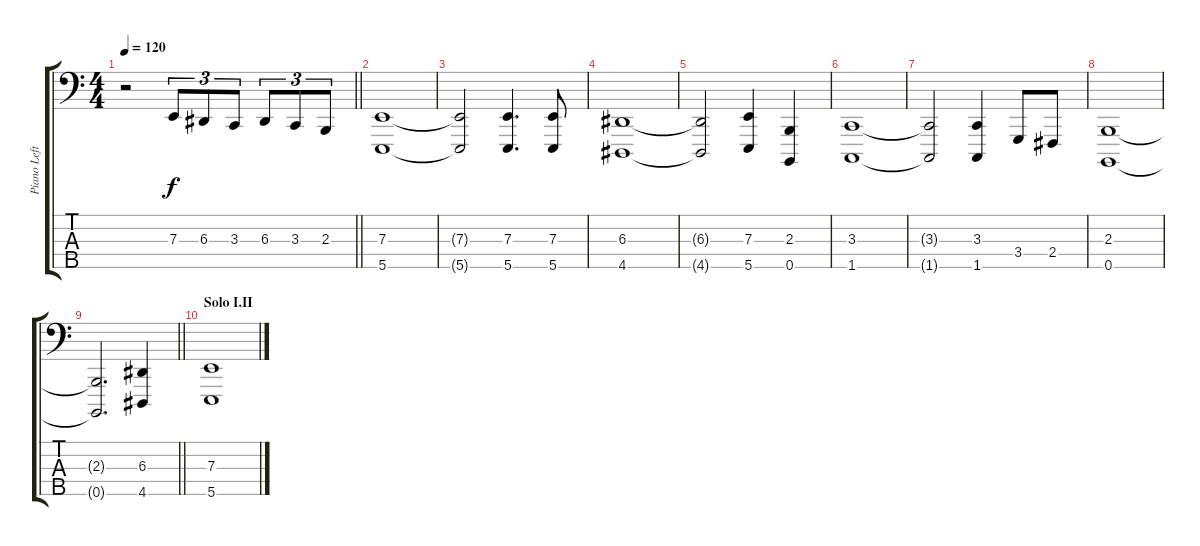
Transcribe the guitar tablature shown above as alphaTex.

\track ("Piano Left Standard" "Piano Left") {instrument acousticgrandpiano}
\staff {score tabs}
\tuning (G2 D2 A1 E1 B0) {hide}
\ts (4 4)
\tempo 120
\clef f4
\barLineRight lightlight
\ks c
r.2{dy f} 7.3.8{tu (3 2) volume 3} 6.3.8{tu (3 2) volume 15} 3.3.8{tu (3 2)} 6.3.8{tu (3 2)} 3.3.8{tu (3 2)} 2.3.8{tu (3 2)} |
\section ("" "")
(7.3 5.5).1 |
(7.3{t} 5.5{t}).2 (7.3 5.5).4{d} (7.3 5.5).8 |
(6.3 4.5).1 |
(6.3{t} 4.5{t}).2 (7.3 5.5).4 (2.3 0.5).4 |
(3.3 1.5).1 |
(3.3{t} 1.5{t}).2 (3.3 1.5).4 3.4.8 2.4.8 |
(2.3 0.5).1 |
\barLineRight lightlight
(2.3{t} 0.5{t}).2{d} (6.3 4.5).4 |
\section ("" "Solo I.II")
(7.3 5.5).1
